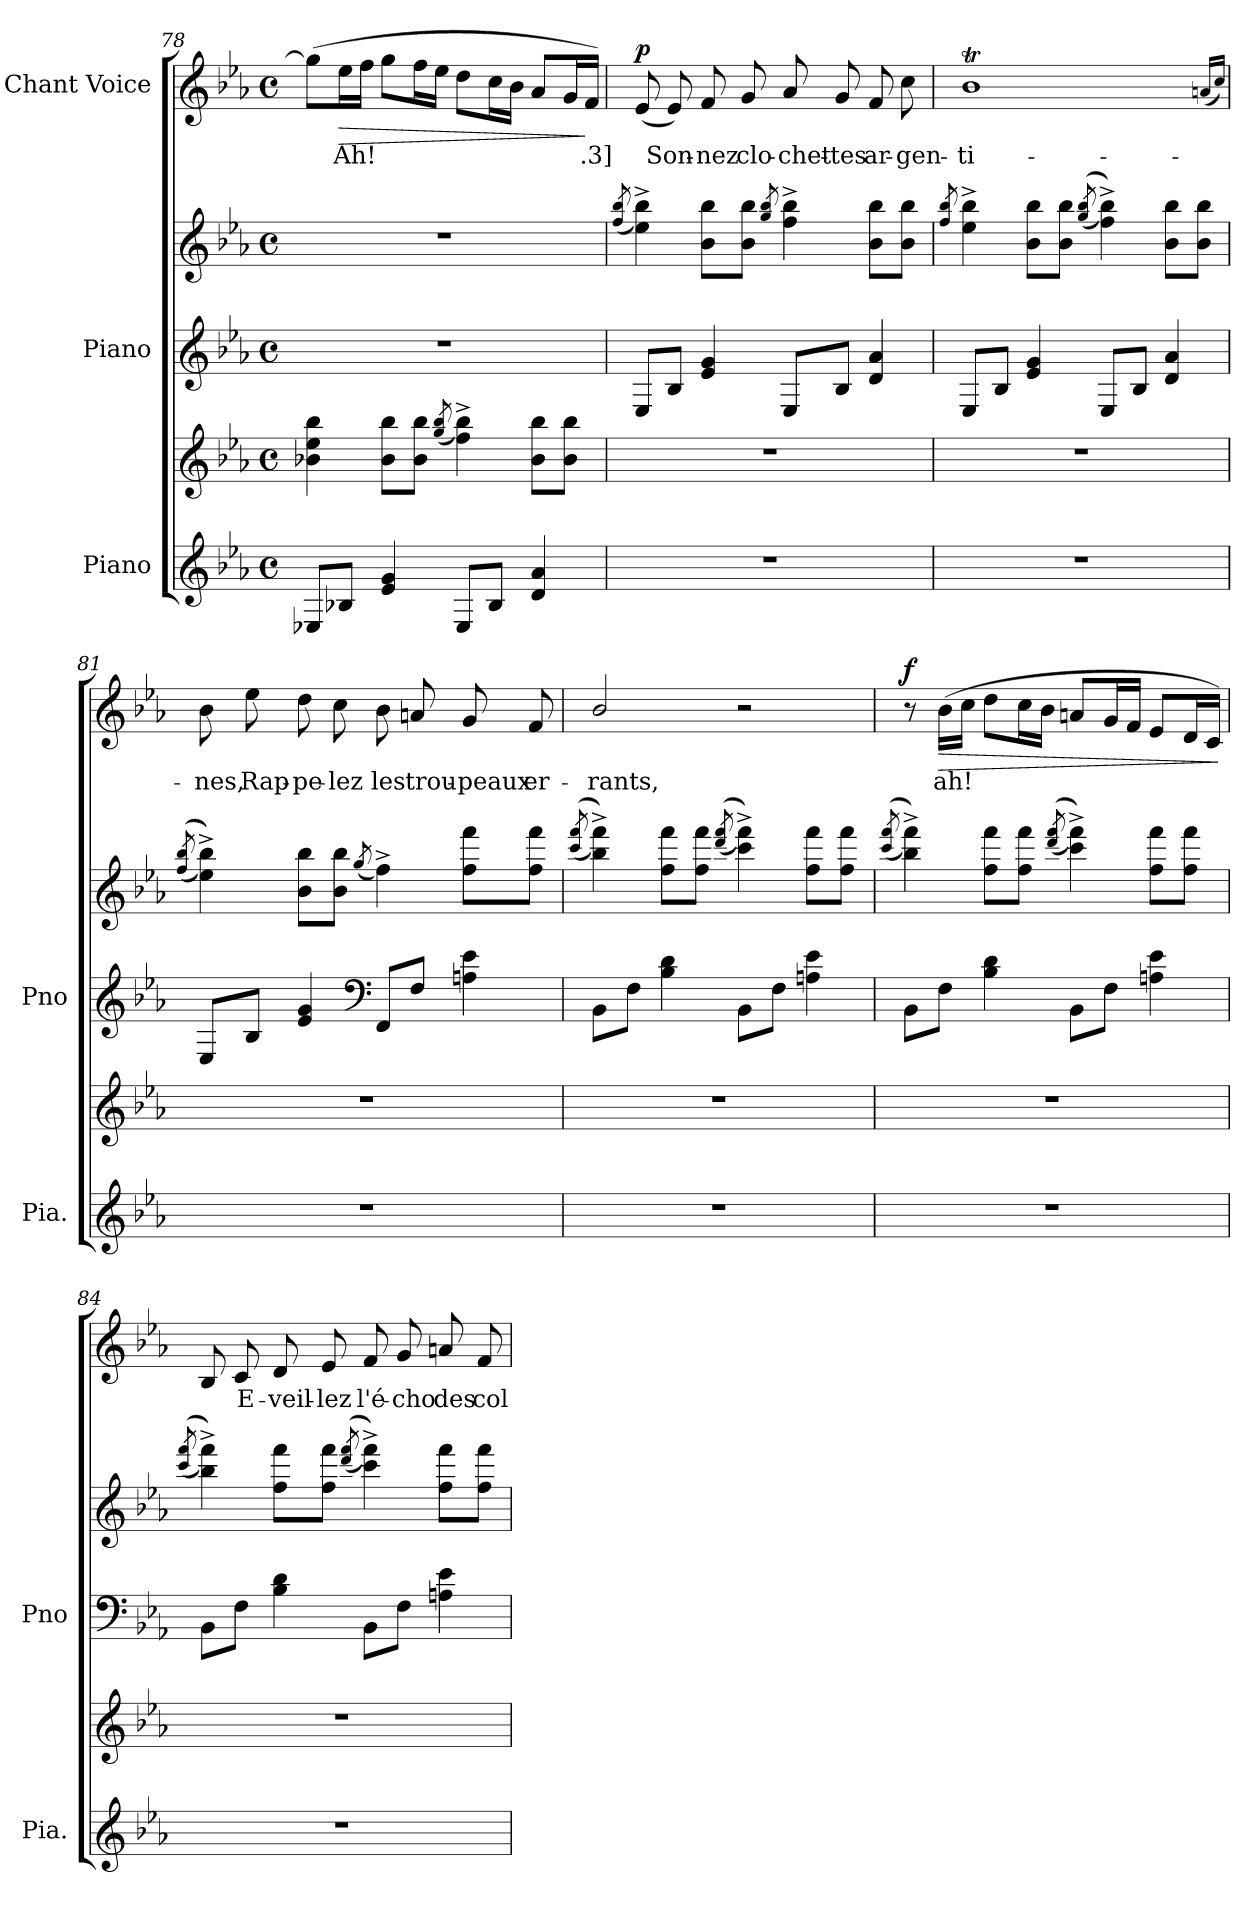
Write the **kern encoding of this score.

**kern	**kern	**kern	**kern	**kern	**text	**dynam
*part3	*part3	*part2	*part2	*part1	*part1	*part1
*staff5	*staff4	*staff3	*staff2	*staff1	*staff1	*staff1
*I"Piano	*	*I"Piano	*	*I"Chant Voice	*	*
*I'Pia.	*	*I'Pno	*	*	*	*
*clefG2	*clefG2	*clefG2	*clefG2	*clefG2	*	*
*k[b-e-a-]	*k[b-e-a-]	*k[b-e-a-]	*k[b-e-a-]	*k[b-e-a-]	*	*
*M4/4	*M4/4	*M4/4	*M4/4	*M4/4	*	*
*met(c)	*met(c)	*met(c)	*met(c)	*met(c)	*	*
=78	=78	=78	=78	=78	=78	=78
8E-X/L	4b-X\ 4ee-\ 4bb-\	1r	1r	(>8gg\L]	.	.
!	!	!	!	!	!LO:LY:b	!LO:HP:b
8B-X/J	.	.	.	16ee-\L	Ah!	>
.	.	.	.	16ff\JJ	.	.
4e-/ 4g/	8b-\ 8bb-\L	.	.	8gg\L	.	.
.	8b-\ 8bb-\J	.	.	16ff\L	.	.
.	.	.	.	16ee-\JJ	.	.
.	(<8qgg/ 8qbb-/	.	.	.	.	.
8E-/L	4ff\^ 4bb-\^)	.	.	8dd\L	.	.
8B-/J	.	.	.	16cc\L	.	.
.	.	.	.	16b-\JJ	.	.
4d/ 4a-/	8b-\ 8bb-\L	.	.	8a-/L	.	.
.	8b-\ 8bb-\J	.	.	16g/L	.	.
!	!	!	!	!	!LO:LY:b	!
.	.	.	.	16f/JJ)	.3]	]
!!LO:LB:g=z
=79	=79	=79	=79	=79	=79	=79
.	.	.	(<8qff/ 8qbb-/	.	.	.
!	!	!	!	!	!	!LO:DY:a
1r	1r	8E-/L	4ee-\^ 4bb-\^)	(<8e-/	.	p
!	!	!	!	!	!LO:LY:b	!
.	.	8B-/J	.	8e-/)	Son-	.
!	!	!	!	!	!LO:LY:b	!
.	.	4e-/ 4g/	8b-\ 8bb-\L	8f/	-nez	.
!	!	!	!	!	!LO:LY:b	!
.	.	.	8b-\ 8bb-\J	8g/	clo-	.
.	.	.	8qgg/ 8qbb-/	.	.	.
!	!	!	!	!	!LO:LY:b	!
.	.	8E-/L	4ff\^ 4bb-\^	8a-/	-chet-	.
!	!	!	!	!	!LO:LY:b	!
.	.	8B-/J	.	8g/	-tes	.
!	!	!	!	!	!LO:LY:b	!
.	.	4d/ 4a-/	8b-\ 8bb-\L	8f/	ar-	.
!	!	!	!	!	!LO:LY:b	!
.	.	.	8b-\ 8bb-\J	8cc\	-gen-	.
=80	=80	=80	=80	=80	=80	=80
.	.	.	8qff/ 8qbb-/	.	.	.
!	!	!	!	!	!LO:LY:b	!
1r	1r	8E-/L	4ee-\^ 4bb-\^	1b-T	-ti-	.
.	.	8B-/J	.	.	.	.
.	.	4e-/ 4g/	8b-\ 8bb-\L	.	.	.
.	.	.	8b-\ 8bb-\J	.	.	.
.	.	.	(<(>8qgg/ 8qbb-/	.	.	.
.	.	8E-/L	4ff\^ 4bb-\^))	.	.	.
.	.	8B-/J	.	.	.	.
.	.	4d/ 4a-/	8b-\ 8bb-\L	.	.	.
.	.	.	8b-\ 8bb-\J	.	.	.
.	.	.	.	(<16qan/LL	.	.
.	.	.	.	16qcc/JJ)	.	.
=81	=81	=81	=81	=81	=81	=81
.	.	.	(>(<8qff/ 8qbb-/	.	.	.
!	!	!	!	!	!LO:LY:b	!
1r	1r	8E-/L	4ee-\^ 4bb-\^))	8b-\	-nes,	.
!	!	!	!	!	!LO:LY:b	!
.	.	8B-/J	.	8ee-\	Rap-	.
!	!	!	!	!	!LO:LY:b	!
.	.	4e-/ 4g/	8b-\ 8bb-\L	8dd\	-pe-	.
!	!	!	!	!	!LO:LY:b	!
.	.	.	8b-\ 8bb-\J	8cc\	-lez	.
*	*	*clefF4	*	*	*	*
.	.	.	(<8qgg/	.	.	.
!	!	!	!	!	!LO:LY:b	!
.	.	8FF/L	4ff^\)	8b-\	les	.
!	!	!	!	!	!LO:LY:b	!
.	.	8F/J	.	8an/	trou-	.
!	!	!	!	!	!LO:LY:b	!
.	.	4An\ 4e-\	8ff\ 8fff\L	8g/	-peaux	.
!	!	!	!	!	!LO:LY:b	!
.	.	.	8ff\ 8fff\J	8f/	er-	.
=82	=82	=82	=82	=82	=82	=82
.	.	.	(<(>8qccc/ 8qfff/	.	.	.
!	!	!	!	!	!LO:LY:b	!
1r	1r	8BB-\L	4bb-\^ 4fff\^))	2b-/	-rants,	.
.	.	8F\J	.	.	.	.
.	.	4B-\ 4d\	8ff\ 8fff\L	.	.	.
.	.	.	8ff\ 8fff\J	.	.	.
.	.	.	(<(>8qddd/ 8qfff/	.	.	.
.	.	8BB-\L	4ccc\^ 4fff\^))	2r	.	.
.	.	8F\J	.	.	.	.
.	.	4An\ 4e-\	8ff\ 8fff\L	.	.	.
.	.	.	8ff\ 8fff\J	.	.	.
=83	=83	=83	=83	=83	=83	=83
.	.	.	(<(>8qccc/ 8qfff/	.	.	.
!	!	!	!	!	!	!LO:DY:a
1r	1r	8BB-\L	4bb-\^ 4fff\^))	8r	.	f
!	!	!	!	!	!LO:LY:b	!LO:HP:b
.	.	8F\J	.	(>16b-\LL	ah!	>
.	.	.	.	16cc\JJ	.	.
.	.	4B-\ 4d\	8ff\ 8fff\L	8dd\L	.	.
.	.	.	8ff\ 8fff\J	16cc\L	.	.
.	.	.	.	16b-\JJ	.	.
.	.	.	(<(>8qddd/ 8qfff/	.	.	.
.	.	8BB-\L	4ccc\^ 4fff\^))	8an/L	.	.
.	.	8F\J	.	16g/L	.	.
.	.	.	.	16f/JJ	.	.
.	.	4An\ 4e-\	8ff\ 8fff\L	8e-/L	.	.
.	.	.	8ff\ 8fff\J	16d/L	.	.
.	.	.	.	16c/JJ)	.	.
.	.	.	.	.	.	]
!!LO:LB:g=z
=84	=84	=84	=84	=84	=84	=84
.	.	.	(<(>8qccc/ 8qfff/	.	.	.
1r	1r	8BB-\L	4bb-\^ 4fff\^))	8B-/	.	.
!	!	!	!	!	!LO:LY:b	!
.	.	8F\J	.	8c/	E-	.
!	!	!	!	!	!LO:LY:b	!
.	.	4B-\ 4d\	8ff\ 8fff\L	8d/	-veil-	.
!	!	!	!	!	!LO:LY:b	!
.	.	.	8ff\ 8fff\J	8e-/	-lez	.
.	.	.	(<(>8qddd/ 8qfff/	.	.	.
!	!	!	!	!	!LO:LY:b	!
.	.	8BB-\L	4ccc\^ 4fff\^))	8f/	l'é-	.
!	!	!	!	!	!LO:LY:b	!
.	.	8F\J	.	8g/	-cho	.
!	!	!	!	!	!LO:LY:b	!
.	.	4An\ 4e-\	8ff\ 8fff\L	8an/	des	.
!	!	!	!	!	!LO:LY:b	!
.	.	.	8ff\ 8fff\J	8f/	col-	.
=	=	=	=	=	=	=
*-	*-	*-	*-	*-	*-	*-
